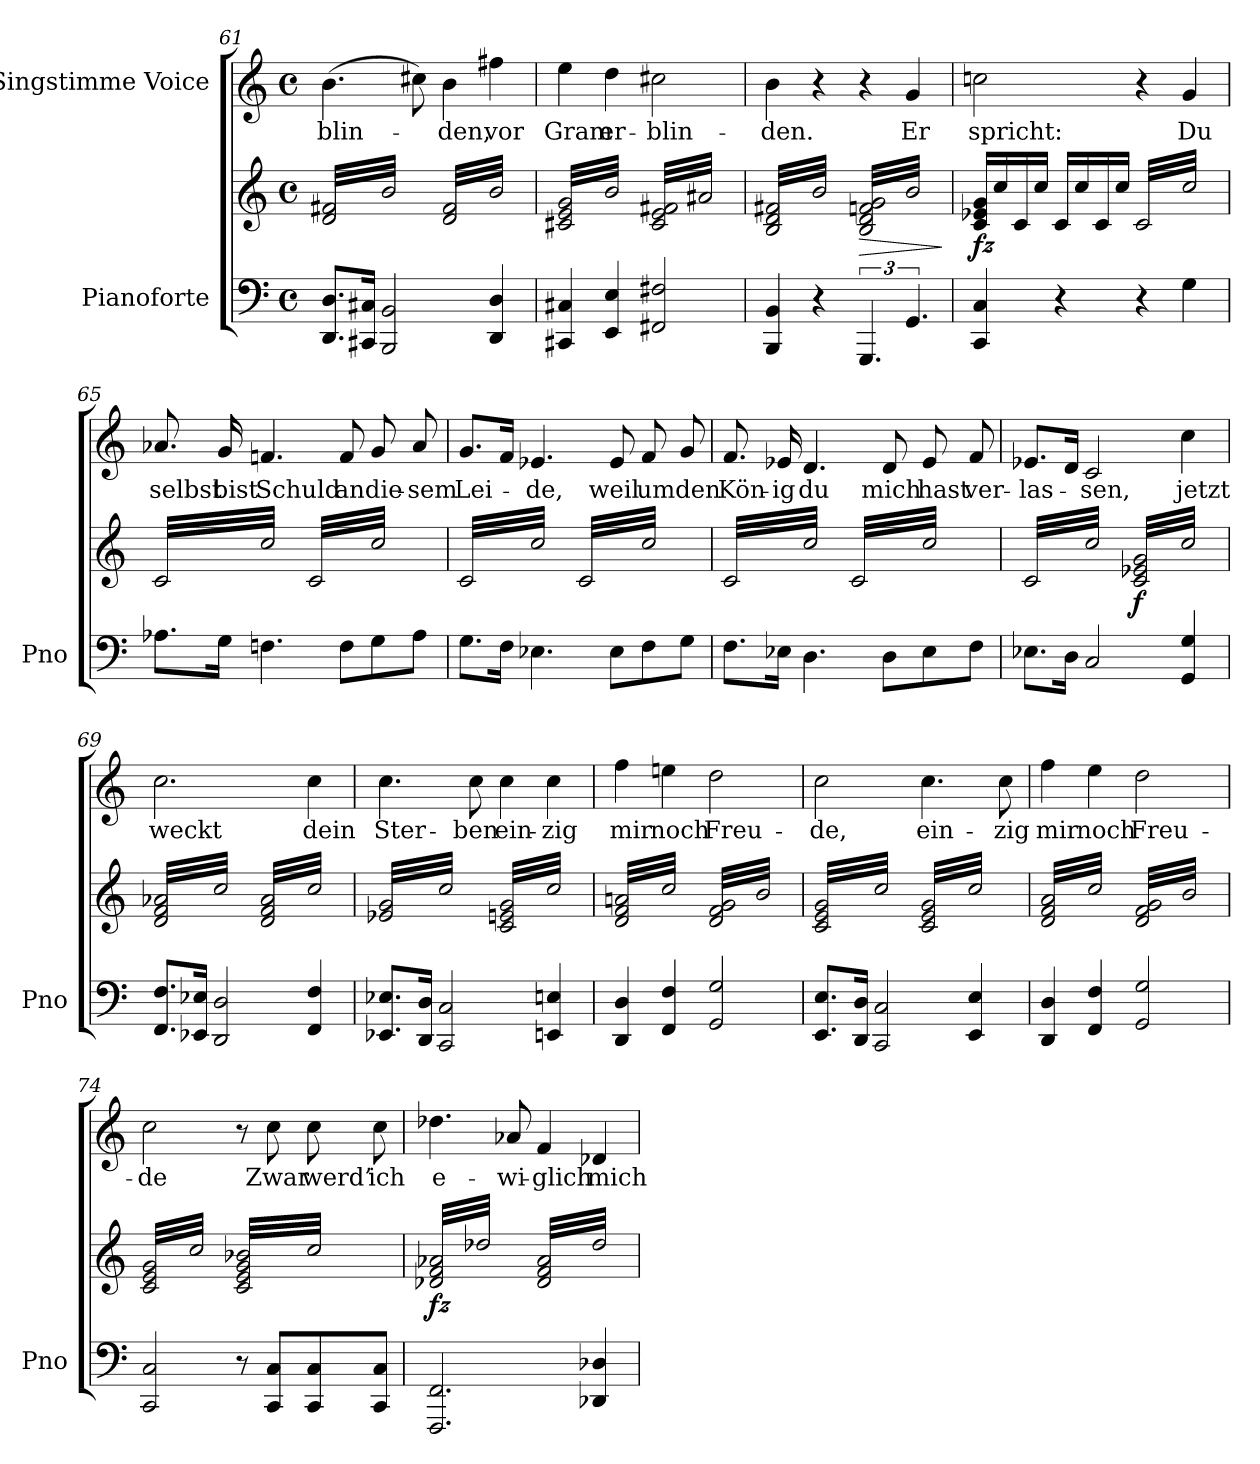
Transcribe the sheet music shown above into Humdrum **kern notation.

**kern	**kern	**dynam	**kern	**text
*part2	*part2	*part2	*part1	*part1
*staff3	*staff2	*staff2/3	*staff1	*staff1
*I"Pianoforte	*	*	*I"Singstimme Voice	*
*I'Pno	*	*	*	*
*clefF4	*clefG2	*	*clefG2	*
*k[]	*k[]	*	*k[]	*
*M4/4	*M4/4	*	*M4/4	*
*met(c)	*met(c)	*	*met(c)	*
=61	=61	=61	=61	=61
*	*tremolo	*	*	*
8.DD/ 8.D/L	32d/ 32f#X/LLL	.	(4.b\	-blin-
.	32b/	.	.	.
.	32d/ 32f#X/	.	.	.
.	32b/	.	.	.
.	32d/ 32f#X/	.	.	.
.	32b/	.	.	.
16CC#X/ 16C#X/Jk	32d/ 32f#X/	.	.	.
.	32b/	.	.	.
2BBB/ 2BB/	32d/ 32f#X/	.	.	.
.	32b/	.	.	.
.	32d/ 32f#X/	.	.	.
.	32b/	.	.	.
.	32d/ 32f#X/	.	8cc#X\)	.
.	32b/	.	.	.
.	32d/ 32f#X/	.	.	.
.	32b/JJJ	.	.	.
.	32d/ 32f#/LLL	.	4b\	-den,
.	32b/	.	.	.
.	32d/ 32f#/	.	.	.
.	32b/	.	.	.
.	32d/ 32f#/	.	.	.
.	32b/	.	.	.
.	32d/ 32f#/	.	.	.
.	32b/	.	.	.
4DD/ 4D/	32d/ 32f#/	.	4ff#X\	vor
.	32b/	.	.	.
.	32d/ 32f#/	.	.	.
.	32b/	.	.	.
.	32d/ 32f#/	.	.	.
.	32b/	.	.	.
.	32d/ 32f#/	.	.	.
.	32b/JJJ	.	.	.
=62	=62	=62	=62	=62
4CC#X/ 4C#X/	32c#X/ 32e/ 32g/LLL	.	4ee\	Gram
.	32b/	.	.	.
.	32c#X/ 32e/ 32g/	.	.	.
.	32b/	.	.	.
.	32c#X/ 32e/ 32g/	.	.	.
.	32b/	.	.	.
.	32c#X/ 32e/ 32g/	.	.	.
.	32b/	.	.	.
4EE/ 4E/	32c#X/ 32e/ 32g/	.	4dd\	er-
.	32b/	.	.	.
.	32c#X/ 32e/ 32g/	.	.	.
.	32b/	.	.	.
.	32c#X/ 32e/ 32g/	.	.	.
.	32b/	.	.	.
.	32c#X/ 32e/ 32g/	.	.	.
.	32b/JJJ	.	.	.
2FF#X/ 2F#X/	32c#/ 32e/ 32f#X/LLL	.	2cc#X\	-blin-
.	32a#X/	.	.	.
.	32c#/ 32e/ 32f#X/	.	.	.
.	32a#X/	.	.	.
.	32c#/ 32e/ 32f#X/	.	.	.
.	32a#X/	.	.	.
.	32c#/ 32e/ 32f#X/	.	.	.
.	32a#X/	.	.	.
.	32c#/ 32e/ 32f#X/	.	.	.
.	32a#X/	.	.	.
.	32c#/ 32e/ 32f#X/	.	.	.
.	32a#X/	.	.	.
.	32c#/ 32e/ 32f#X/	.	.	.
.	32a#X/	.	.	.
.	32c#/ 32e/ 32f#X/	.	.	.
.	32a#X/JJJ	.	.	.
=63	=63	=63	=63	=63
4BBB/ 4BB/	32B/ 32d/ 32f#X/LLL	.	4b\	-den.
.	32b/	.	.	.
.	32B/ 32d/ 32f#X/	.	.	.
.	32b/	.	.	.
.	32B/ 32d/ 32f#X/	.	.	.
.	32b/	.	.	.
.	32B/ 32d/ 32f#X/	.	.	.
.	32b/	.	.	.
4r	32B/ 32d/ 32f#X/	.	4r	.
.	32b/	.	.	.
.	32B/ 32d/ 32f#X/	.	.	.
.	32b/	.	.	.
.	32B/ 32d/ 32f#X/	.	.	.
.	32b/	.	.	.
.	32B/ 32d/ 32f#X/	.	.	.
.	32b/JJJ	.	.	.
!	!	!LO:HP:b	!	!
6.GGG/	32B/ 32d/ 32fn/ 32g/LLL	>	4r	.
.	32b/	.	.	.
.	32B/ 32d/ 32fn/ 32g/	.	.	.
.	32b/	.	.	.
.	32B/ 32d/ 32fn/ 32g/	.	.	.
.	32b/	.	.	.
.	32B/ 32d/ 32fn/ 32g/	.	.	.
.	32b/	.	.	.
6.GG/	32B/ 32d/ 32fn/ 32g/	.	4g/	Er
.	32b/	.	.	.
.	32B/ 32d/ 32fn/ 32g/	.	.	.
.	32b/	.	.	.
.	32B/ 32d/ 32fn/ 32g/	.	.	.
.	32b/	.	.	.
.	32B/ 32d/ 32fn/ 32g/	.	.	.
.	32b/JJJ	.	.	.
*	*Xtremolo	*	*	*
.	.	]	.	.
=64	=64	=64	=64	=64
!	!	!LO:DY:b	!	!
4CC/ 4C/	16c/ 16e-X/ 16g/LL	fz	2ccn\	spricht:
.	.	.	.	.
.	16cc/	.	.	.
.	.	.	.	.
.	16c/	.	.	.
.	.	.	.	.
.	16cc/JJ	.	.	.
.	.	.	.	.
4r	16c/LL	.	.	.
.	16cc/	.	.	.
.	16c/	.	.	.
.	16cc/JJ	.	.	.
*	*tremolo	*	*	*
4r	32c/LLL	.	4r	.
.	32cc/	.	.	.
.	32c/	.	.	.
.	32cc/	.	.	.
.	32c/	.	.	.
.	32cc/	.	.	.
.	32c/	.	.	.
.	32cc/	.	.	.
4G\	32c/	.	4g/	Du
.	32cc/	.	.	.
.	32c/	.	.	.
.	32cc/	.	.	.
.	32c/	.	.	.
.	32cc/	.	.	.
.	32c/	.	.	.
.	32cc/JJJ	.	.	.
=65	=65	=65	=65	=65
8.A-X\L	32c/LLL	.	8.a-X/	selbst
.	32cc/	.	.	.
.	32c/	.	.	.
.	32cc/	.	.	.
.	32c/	.	.	.
.	32cc/	.	.	.
16G\Jk	32c/	.	16g/	bist
.	32cc/	.	.	.
4.Fn\	32c/	.	4.fn/	Schuld
.	32cc/	.	.	.
.	32c/	.	.	.
.	32cc/	.	.	.
.	32c/	.	.	.
.	32cc/	.	.	.
.	32c/	.	.	.
.	32cc/JJJ	.	.	.
.	32c/LLL	.	.	.
.	32cc/	.	.	.
.	32c/	.	.	.
.	32cc/	.	.	.
8F\L	32c/	.	8f/	an
.	32cc/	.	.	.
.	32c/	.	.	.
.	32cc/	.	.	.
8G\	32c/	.	8g/	die-
.	32cc/	.	.	.
.	32c/	.	.	.
.	32cc/	.	.	.
8A-\J	32c/	.	8a-/	-sem
.	32cc/	.	.	.
.	32c/	.	.	.
.	32cc/JJJ	.	.	.
=66	=66	=66	=66	=66
8.G\L	32c/LLL	.	8.g/L	Lei-
.	32cc/	.	.	.
.	32c/	.	.	.
.	32cc/	.	.	.
.	32c/	.	.	.
.	32cc/	.	.	.
16F\Jk	32c/	.	16f/Jk	.
.	32cc/	.	.	.
4.E-X\	32c/	.	4.e-X/	-de,
.	32cc/	.	.	.
.	32c/	.	.	.
.	32cc/	.	.	.
.	32c/	.	.	.
.	32cc/	.	.	.
.	32c/	.	.	.
.	32cc/JJJ	.	.	.
.	32c/LLL	.	.	.
.	32cc/	.	.	.
.	32c/	.	.	.
.	32cc/	.	.	.
8E-\L	32c/	.	8e-/	weil
.	32cc/	.	.	.
.	32c/	.	.	.
.	32cc/	.	.	.
8F\	32c/	.	8f/	um
.	32cc/	.	.	.
.	32c/	.	.	.
.	32cc/	.	.	.
8G\J	32c/	.	8g/	den
.	32cc/	.	.	.
.	32c/	.	.	.
.	32cc/JJJ	.	.	.
=67	=67	=67	=67	=67
8.F\L	32c/LLL	.	8.f/	Kön-
.	32cc/	.	.	.
.	32c/	.	.	.
.	32cc/	.	.	.
.	32c/	.	.	.
.	32cc/	.	.	.
16E-X\Jk	32c/	.	16e-X/	-ig
.	32cc/	.	.	.
4.D\	32c/	.	4.d/	du
.	32cc/	.	.	.
.	32c/	.	.	.
.	32cc/	.	.	.
.	32c/	.	.	.
.	32cc/	.	.	.
.	32c/	.	.	.
.	32cc/JJJ	.	.	.
.	32c/LLL	.	.	.
.	32cc/	.	.	.
.	32c/	.	.	.
.	32cc/	.	.	.
8D\L	32c/	.	8d/	mich
.	32cc/	.	.	.
.	32c/	.	.	.
.	32cc/	.	.	.
8E-\	32c/	.	8e-/	hast
.	32cc/	.	.	.
.	32c/	.	.	.
.	32cc/	.	.	.
8F\J	32c/	.	8f/	ver-
.	32cc/	.	.	.
.	32c/	.	.	.
.	32cc/JJJ	.	.	.
=68	=68	=68	=68	=68
8.E-X\L	32c/LLL	.	8.e-X/L	-las-
.	32cc/	.	.	.
.	32c/	.	.	.
.	32cc/	.	.	.
.	32c/	.	.	.
.	32cc/	.	.	.
16D\Jk	32c/	.	16d/Jk	.
.	32cc/	.	.	.
2C/	32c/	.	2c/	-sen,
.	32cc/	.	.	.
.	32c/	.	.	.
.	32cc/	.	.	.
.	32c/	.	.	.
.	32cc/	.	.	.
.	32c/	.	.	.
.	32cc/JJJ	.	.	.
!	!	!LO:DY:b	!	!
.	32c/ 32e-X/ 32g/LLL	f	.	.
.	32cc/	.	.	.
.	32c/ 32e-X/ 32g/	.	.	.
.	32cc/	.	.	.
.	32c/ 32e-X/ 32g/	.	.	.
.	32cc/	.	.	.
.	32c/ 32e-X/ 32g/	.	.	.
.	32cc/	.	.	.
4GG/ 4G/	32c/ 32e-X/ 32g/	.	4cc\	jetzt
.	32cc/	.	.	.
.	32c/ 32e-X/ 32g/	.	.	.
.	32cc/	.	.	.
.	32c/ 32e-X/ 32g/	.	.	.
.	32cc/	.	.	.
.	32c/ 32e-X/ 32g/	.	.	.
.	32cc/JJJ	.	.	.
=69	=69	=69	=69	=69
8.FF/ 8.F/L	32d/ 32f/ 32a-X/LLL	.	2.cc\	weckt
.	32cc/	.	.	.
.	32d/ 32f/ 32a-X/	.	.	.
.	32cc/	.	.	.
.	32d/ 32f/ 32a-X/	.	.	.
.	32cc/	.	.	.
16EE-X/ 16E-X/Jk	32d/ 32f/ 32a-X/	.	.	.
.	32cc/	.	.	.
2DD/ 2D/	32d/ 32f/ 32a-X/	.	.	.
.	32cc/	.	.	.
.	32d/ 32f/ 32a-X/	.	.	.
.	32cc/	.	.	.
.	32d/ 32f/ 32a-X/	.	.	.
.	32cc/	.	.	.
.	32d/ 32f/ 32a-X/	.	.	.
.	32cc/JJJ	.	.	.
.	32d/ 32f/ 32a-/LLL	.	.	.
.	32cc/	.	.	.
.	32d/ 32f/ 32a-/	.	.	.
.	32cc/	.	.	.
.	32d/ 32f/ 32a-/	.	.	.
.	32cc/	.	.	.
.	32d/ 32f/ 32a-/	.	.	.
.	32cc/	.	.	.
4FF/ 4F/	32d/ 32f/ 32a-/	.	4cc\	dein
.	32cc/	.	.	.
.	32d/ 32f/ 32a-/	.	.	.
.	32cc/	.	.	.
.	32d/ 32f/ 32a-/	.	.	.
.	32cc/	.	.	.
.	32d/ 32f/ 32a-/	.	.	.
.	32cc/JJJ	.	.	.
=70	=70	=70	=70	=70
8.EE-X/ 8.E-X/L	32e-X/ 32g/LLL	.	4.cc\	Ster-
.	32cc/	.	.	.
.	32e-X/ 32g/	.	.	.
.	32cc/	.	.	.
.	32e-X/ 32g/	.	.	.
.	32cc/	.	.	.
16DD/ 16D/Jk	32e-X/ 32g/	.	.	.
.	32cc/	.	.	.
2CC/ 2C/	32e-X/ 32g/	.	.	.
.	32cc/	.	.	.
.	32e-X/ 32g/	.	.	.
.	32cc/	.	.	.
.	32e-X/ 32g/	.	8cc\	-ben
.	32cc/	.	.	.
.	32e-X/ 32g/	.	.	.
.	32cc/JJJ	.	.	.
.	32c/ 32en/ 32g/LLL	.	4cc\	ein-
.	32cc/	.	.	.
.	32c/ 32en/ 32g/	.	.	.
.	32cc/	.	.	.
.	32c/ 32en/ 32g/	.	.	.
.	32cc/	.	.	.
.	32c/ 32en/ 32g/	.	.	.
.	32cc/	.	.	.
4EEn/ 4En/	32c/ 32en/ 32g/	.	4cc\	-zig
.	32cc/	.	.	.
.	32c/ 32en/ 32g/	.	.	.
.	32cc/	.	.	.
.	32c/ 32en/ 32g/	.	.	.
.	32cc/	.	.	.
.	32c/ 32en/ 32g/	.	.	.
.	32cc/JJJ	.	.	.
=71	=71	=71	=71	=71
4DD/ 4D/	32d/ 32f/ 32an/LLL	.	4ff\	mir
.	32cc/	.	.	.
.	32d/ 32f/ 32an/	.	.	.
.	32cc/	.	.	.
.	32d/ 32f/ 32an/	.	.	.
.	32cc/	.	.	.
.	32d/ 32f/ 32an/	.	.	.
.	32cc/	.	.	.
4FF/ 4F/	32d/ 32f/ 32an/	.	4een\	noch
.	32cc/	.	.	.
.	32d/ 32f/ 32an/	.	.	.
.	32cc/	.	.	.
.	32d/ 32f/ 32an/	.	.	.
.	32cc/	.	.	.
.	32d/ 32f/ 32an/	.	.	.
.	32cc/JJJ	.	.	.
2GG/ 2G/	32d/ 32f/ 32g/LLL	.	2dd\	Freu-
.	32b/	.	.	.
.	32d/ 32f/ 32g/	.	.	.
.	32b/	.	.	.
.	32d/ 32f/ 32g/	.	.	.
.	32b/	.	.	.
.	32d/ 32f/ 32g/	.	.	.
.	32b/	.	.	.
.	32d/ 32f/ 32g/	.	.	.
.	32b/	.	.	.
.	32d/ 32f/ 32g/	.	.	.
.	32b/	.	.	.
.	32d/ 32f/ 32g/	.	.	.
.	32b/	.	.	.
.	32d/ 32f/ 32g/	.	.	.
.	32b/JJJ	.	.	.
=72	=72	=72	=72	=72
8.EE/ 8.E/L	32c/ 32e/ 32g/LLL	.	2cc\	-de,
.	32cc/	.	.	.
.	32c/ 32e/ 32g/	.	.	.
.	32cc/	.	.	.
.	32c/ 32e/ 32g/	.	.	.
.	32cc/	.	.	.
16DD/ 16D/Jk	32c/ 32e/ 32g/	.	.	.
.	32cc/	.	.	.
2CC/ 2C/	32c/ 32e/ 32g/	.	.	.
.	32cc/	.	.	.
.	32c/ 32e/ 32g/	.	.	.
.	32cc/	.	.	.
.	32c/ 32e/ 32g/	.	.	.
.	32cc/	.	.	.
.	32c/ 32e/ 32g/	.	.	.
.	32cc/JJJ	.	.	.
.	32c/ 32e/ 32g/LLL	.	4.cc\	ein-
.	32cc/	.	.	.
.	32c/ 32e/ 32g/	.	.	.
.	32cc/	.	.	.
.	32c/ 32e/ 32g/	.	.	.
.	32cc/	.	.	.
.	32c/ 32e/ 32g/	.	.	.
.	32cc/	.	.	.
4EE/ 4E/	32c/ 32e/ 32g/	.	.	.
.	32cc/	.	.	.
.	32c/ 32e/ 32g/	.	.	.
.	32cc/	.	.	.
.	32c/ 32e/ 32g/	.	8cc\	-zig
.	32cc/	.	.	.
.	32c/ 32e/ 32g/	.	.	.
.	32cc/JJJ	.	.	.
=73	=73	=73	=73	=73
4DD/ 4D/	32d/ 32f/ 32a/LLL	.	4ff\	mir
.	32cc/	.	.	.
.	32d/ 32f/ 32a/	.	.	.
.	32cc/	.	.	.
.	32d/ 32f/ 32a/	.	.	.
.	32cc/	.	.	.
.	32d/ 32f/ 32a/	.	.	.
.	32cc/	.	.	.
4FF/ 4F/	32d/ 32f/ 32a/	.	4ee\	noch
.	32cc/	.	.	.
.	32d/ 32f/ 32a/	.	.	.
.	32cc/	.	.	.
.	32d/ 32f/ 32a/	.	.	.
.	32cc/	.	.	.
.	32d/ 32f/ 32a/	.	.	.
.	32cc/JJJ	.	.	.
2GG/ 2G/	32d/ 32f/ 32g/LLL	.	2dd\	Freu-
.	32b/	.	.	.
.	32d/ 32f/ 32g/	.	.	.
.	32b/	.	.	.
.	32d/ 32f/ 32g/	.	.	.
.	32b/	.	.	.
.	32d/ 32f/ 32g/	.	.	.
.	32b/	.	.	.
.	32d/ 32f/ 32g/	.	.	.
.	32b/	.	.	.
.	32d/ 32f/ 32g/	.	.	.
.	32b/	.	.	.
.	32d/ 32f/ 32g/	.	.	.
.	32b/	.	.	.
.	32d/ 32f/ 32g/	.	.	.
.	32b/JJJ	.	.	.
=74	=74	=74	=74	=74
2CC/ 2C/	32c/ 32e/ 32g/LLL	.	2cc\	-de
.	32cc/	.	.	.
.	32c/ 32e/ 32g/	.	.	.
.	32cc/	.	.	.
.	32c/ 32e/ 32g/	.	.	.
.	32cc/	.	.	.
.	32c/ 32e/ 32g/	.	.	.
.	32cc/	.	.	.
.	32c/ 32e/ 32g/	.	.	.
.	32cc/	.	.	.
.	32c/ 32e/ 32g/	.	.	.
.	32cc/	.	.	.
.	32c/ 32e/ 32g/	.	.	.
.	32cc/	.	.	.
.	32c/ 32e/ 32g/	.	.	.
.	32cc/JJJ	.	.	.
8r	32c/ 32e/ 32g/ 32b-X/LLL	.	8r	.
.	32cc/	.	.	.
.	32c/ 32e/ 32g/ 32b-X/	.	.	.
.	32cc/	.	.	.
8CC/ 8C/L	32c/ 32e/ 32g/ 32b-X/	.	8cc\	Zwar
.	32cc/	.	.	.
.	32c/ 32e/ 32g/ 32b-X/	.	.	.
.	32cc/	.	.	.
8CC/ 8C/	32c/ 32e/ 32g/ 32b-X/	.	8cc\	werd’
.	32cc/	.	.	.
.	32c/ 32e/ 32g/ 32b-X/	.	.	.
.	32cc/	.	.	.
8CC/ 8C/J	32c/ 32e/ 32g/ 32b-X/	.	8cc\	ich
.	32cc/	.	.	.
.	32c/ 32e/ 32g/ 32b-X/	.	.	.
.	32cc/JJJ	.	.	.
=75	=75	=75	=75	=75
!	!	!LO:DY:b	!	!
2.FFF/ 2.FF/	32d-X/ 32f/ 32a-X/LLL	fz	4.dd-X\	e-
.	32dd-X/	.	.	.
.	32d-X/ 32f/ 32a-X/	.	.	.
.	32dd-X/	.	.	.
.	32d-X/ 32f/ 32a-X/	.	.	.
.	32dd-X/	.	.	.
.	32d-X/ 32f/ 32a-X/	.	.	.
.	32dd-X/	.	.	.
.	32d-X/ 32f/ 32a-X/	.	.	.
.	32dd-X/	.	.	.
.	32d-X/ 32f/ 32a-X/	.	.	.
.	32dd-X/	.	.	.
.	32d-X/ 32f/ 32a-X/	.	8a-X/	-wi-
.	32dd-X/	.	.	.
.	32d-X/ 32f/ 32a-X/	.	.	.
.	32dd-X/JJJ	.	.	.
.	32d-/ 32f/ 32a-/LLL	.	4f/	-glich
.	32dd-/	.	.	.
.	32d-/ 32f/ 32a-/	.	.	.
.	32dd-/	.	.	.
.	32d-/ 32f/ 32a-/	.	.	.
.	32dd-/	.	.	.
.	32d-/ 32f/ 32a-/	.	.	.
.	32dd-/	.	.	.
4DD-X/ 4D-X/	32d-/ 32f/ 32a-/	.	4d-X/	mich
.	32dd-/	.	.	.
.	32d-/ 32f/ 32a-/	.	.	.
.	32dd-/	.	.	.
.	32d-/ 32f/ 32a-/	.	.	.
.	32dd-/	.	.	.
.	32d-/ 32f/ 32a-/	.	.	.
.	32dd-/JJJ	.	.	.
*	*Xtremolo	*	*	*
.	.	.	.	.
.	.	.	.	.
.	.	.	.	.
.	.	.	.	.
.	.	.	.	.
.	.	.	.	.
.	.	.	.	.
.	.	.	.	.
=	=	=	=	=
*-	*-	*-	*-	*-
